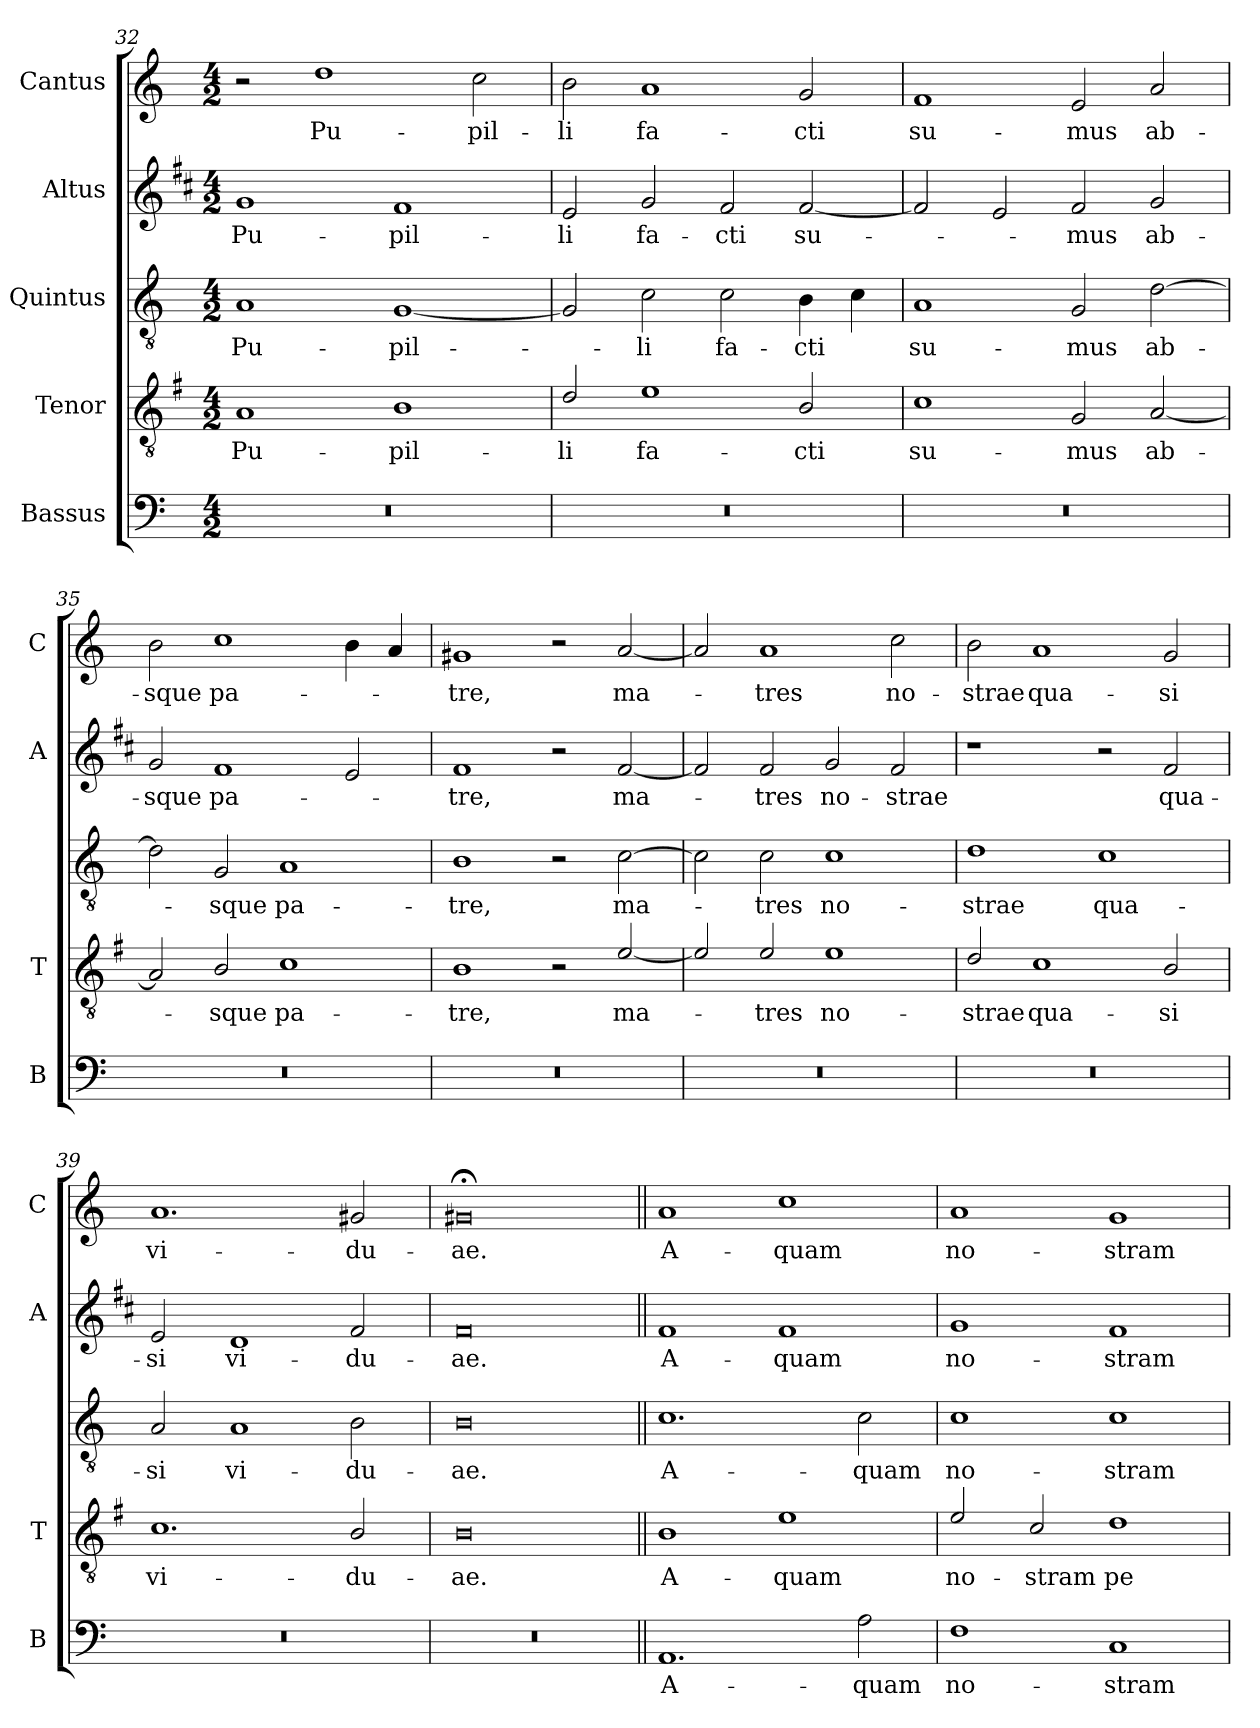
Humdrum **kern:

**kern	**text	**kern	**text	**kern	**text	**kern	**text	**kern	**text
*part5	*part5	*part4	*part4	*part3	*part3	*part2	*part2	*part1	*part1
*staff5	*staff5	*staff4	*staff4	*staff3	*staff3	*staff2	*staff2	*staff1	*staff1
*I"Bassus	*	*I"Tenor	*	*I"Quintus	*	*I"Altus	*	*I"Cantus	*
*I'B	*	*I'T	*	*	*	*I'A	*	*I'C	*
!!LO:LB:g=z
*clefF4	*	*clefGv2	*	*clefGv2	*	*clefG2	*	*clefG2	*
*	*	*ITrd4c7	*	*	*	*ITrd1c2	*	*	*
*k[]	*	*k[]	*	*k[]	*	*k[]	*	*k[]	*
*C:	*	*C:	*	*C:	*	*C:	*	*C:	*
*M4/2	*	*M4/2	*	*M4/2	*	*M4/2	*	*M4/2	*
=32	=32	=32	=32	=32	=32	=32	=32	=32	=32
!	!	!	!LO:LY:b	!	!LO:LY:b	!	!LO:LY:b	!	!
0r	.	1D	Pu-	1A	Pu-	1f	Pu-	2r	.
!	!	!	!	!	!	!	!	!	!LO:LY:b
.	.	.	.	.	.	.	.	1dd	Pu-
!	!	!	!LO:LY:b	!	!LO:LY:b	!	!LO:LY:b	!	!
.	.	1E	-pil-	[1G	-pil-	1e	-pil-	.	.
!	!	!	!	!	!	!	!	!	!LO:LY:b
.	.	.	.	.	.	.	.	2cc\	-pil-
=33	=33	=33	=33	=33	=33	=33	=33	=33	=33
!	!	!	!LO:LY:b	!	!	!	!LO:LY:b	!	!LO:LY:b
0r	.	2G/	-li	2G/]	.	2d/	-li	2b\	-li
!	!	!	!LO:LY:b	!	!LO:LY:b	!	!LO:LY:b	!	!LO:LY:b
.	.	1A	fa-	2c\	-li	2f/	fa-	1a	fa-
!	!	!	!	!	!LO:LY:b	!	!LO:LY:b	!	!
.	.	.	.	2c\	fa-	2e/	-cti	.	.
!	!	!	!LO:LY:b	!	!LO:LY:b	!	!LO:LY:b	!	!LO:LY:b
.	.	2E/	-cti	4B\	-cti	[2e/	su-	2g/	-cti
.	.	.	.	4c\	.	.	.	.	.
=34	=34	=34	=34	=34	=34	=34	=34	=34	=34
!	!	!	!LO:LY:b	!	!LO:LY:b	!	!	!	!LO:LY:b
0r	.	1F	su-	1A	su-	2e/]	.	1f	su-
.	.	.	.	.	.	2d/	.	.	.
!	!	!	!LO:LY:b	!	!LO:LY:b	!	!LO:LY:b	!	!LO:LY:b
.	.	2C/	-mus	2G/	-mus	2e/	-mus	2e/	-mus
!	!	!	!LO:LY:b	!	!LO:LY:b	!	!LO:LY:b	!	!LO:LY:b
.	.	[2D/	ab-	[2d\	ab-	2f/	ab-	2a/	ab-
=35	=35	=35	=35	=35	=35	=35	=35	=35	=35
!	!	!	!	!	!	!	!LO:LY:b	!	!LO:LY:b
0r	.	2D/]	.	2d\]	.	2f/	-sque	2b\	-sque
!	!	!	!LO:LY:b	!	!LO:LY:b	!	!LO:LY:b	!	!LO:LY:b
.	.	2E/	-sque	2G/	-sque	1e	pa-	1cc	pa-
!	!	!	!LO:LY:b	!	!LO:LY:b	!	!	!	!
.	.	1F	pa-	1A	pa-	.	.	.	.
.	.	.	.	.	.	2d/	.	4b\	.
.	.	.	.	.	.	.	.	4a/	.
!!LO:LB:g=z
=36	=36	=36	=36	=36	=36	=36	=36	=36	=36
!	!	!	!LO:LY:b	!	!LO:LY:b	!	!LO:LY:b	!	!LO:LY:b
0r	.	1E	-tre,	1B	-tre,	1e	-tre,	1g#X	-tre,
.	.	2r	.	2r	.	2r	.	2r	.
!	!	!	!LO:LY:b	!	!LO:LY:b	!	!LO:LY:b	!	!LO:LY:b
.	.	[2A/	ma-	[2c\	ma-	[2e/	ma-	[2a/	ma-
=37	=37	=37	=37	=37	=37	=37	=37	=37	=37
0r	.	2A/]	.	2c\]	.	2e/]	.	2a/]	.
!	!	!	!LO:LY:b	!	!LO:LY:b	!	!LO:LY:b	!	!LO:LY:b
.	.	2A/	-tres	2c\	-tres	2e/	-tres	1a	-tres
!	!	!	!LO:LY:b	!	!LO:LY:b	!	!LO:LY:b	!	!
.	.	1A	no-	1c	no-	2f/	no-	.	.
!	!	!	!	!	!	!	!LO:LY:b	!	!LO:LY:b
.	.	.	.	.	.	2e/	-strae	2cc\	no-
=38	=38	=38	=38	=38	=38	=38	=38	=38	=38
!	!	!	!LO:LY:b	!	!LO:LY:b	!	!	!	!LO:LY:b
0r	.	2G/	-strae	1d	-strae	1r	.	2b\	-strae
!	!	!	!LO:LY:b	!	!	!	!	!	!LO:LY:b
.	.	1F	qua-	.	.	.	.	1a	qua-
!	!	!	!	!	!LO:LY:b	!	!	!	!
.	.	.	.	1c	qua-	2r	.	.	.
!	!	!	!LO:LY:b	!	!	!	!LO:LY:b	!	!LO:LY:b
.	.	2E/	-si	.	.	2e/	qua-	2g/	-si
=39	=39	=39	=39	=39	=39	=39	=39	=39	=39
!	!	!	!LO:LY:b	!	!LO:LY:b	!	!LO:LY:b	!	!LO:LY:b
0r	.	1.F	vi-	2A/	-si	2d/	-si	1.a	vi-
!	!	!	!	!	!LO:LY:b	!	!LO:LY:b	!	!
.	.	.	.	1A	vi-	1c	vi-	.	.
!	!	!	!LO:LY:b	!	!LO:LY:b	!	!LO:LY:b	!	!LO:LY:b
.	.	2E/	-du-	2B\	-du-	2e/	-du-	2g#X/	-du-
=40	=40	=40	=40	=40	=40	=40	=40	=40	=40
!	!	!	!LO:LY:b	!	!LO:LY:b	!	!LO:LY:b	!	!LO:LY:b
0r	.	0E	-ae.	0B	-ae.	0e	-ae.	0g#X;<	-ae.
!!LO:PB:g=z
=41||	=41||	=41||	=41||	=41||	=41||	=41||	=41||	=41||	=41||
!	!LO:LY:b	!	!LO:LY:b	!	!LO:LY:b	!	!LO:LY:b	!	!LO:LY:b
1.AA	A-	1E	A-	1.c	A-	1e	A-	1a	A-
!	!	!	!LO:LY:b	!	!	!	!LO:LY:b	!	!LO:LY:b
.	.	1A	-quam	.	.	1e	-quam	1cc	-quam
!	!LO:LY:b	!	!	!	!LO:LY:b	!	!	!	!
2A\	-quam	.	.	2c\	-quam	.	.	.	.
=42	=42	=42	=42	=42	=42	=42	=42	=42	=42
!	!LO:LY:b	!	!LO:LY:b	!	!LO:LY:b	!	!LO:LY:b	!	!LO:LY:b
1F	no-	2A/	no-	1c	no-	1f	no-	1a	no-
!	!	!	!LO:LY:b	!	!	!	!	!	!
.	.	2F/	-stram	.	.	.	.	.	.
!	!LO:LY:b	!	!LO:LY:b	!	!LO:LY:b	!	!LO:LY:b	!	!LO:LY:b
1C	-stram	1G	pe-	1c	-stram	1e	-stram	1g	-stram
=	=	=	=	=	=	=	=	=	=
*-	*-	*-	*-	*-	*-	*-	*-	*-	*-
